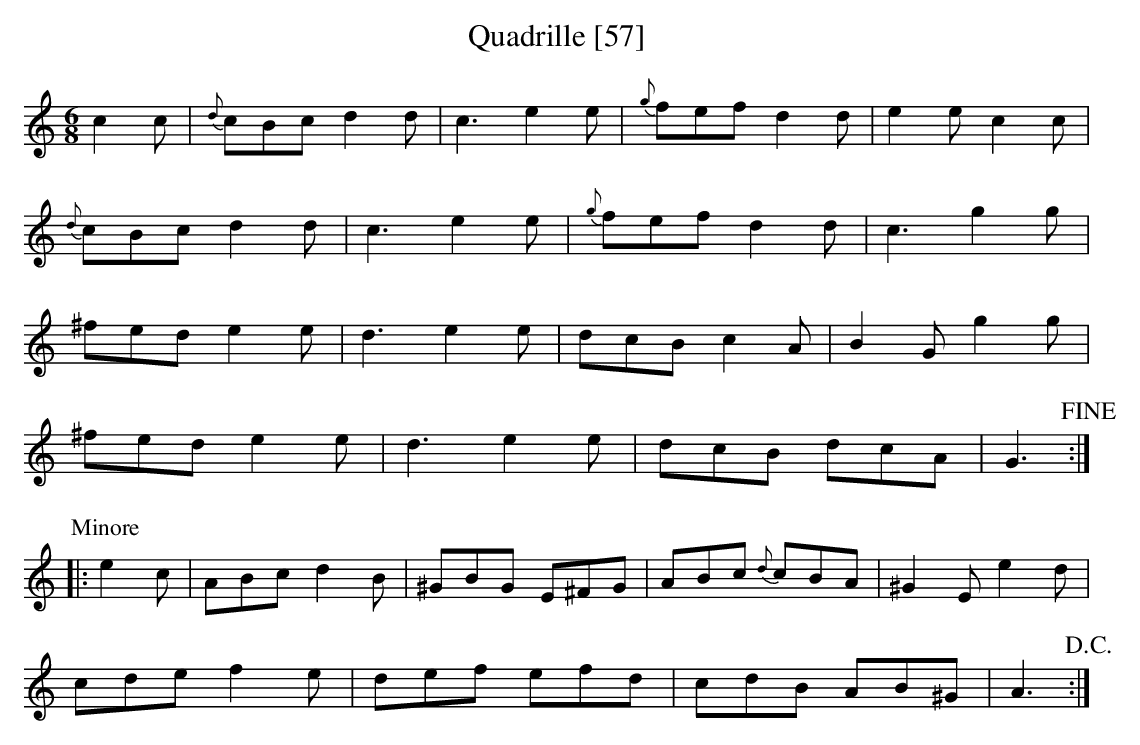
X:1
T:Quadrille [57]
M:6/8
L:1/8
K:C
c2c|{d}cBc d2d|c3 e2e|{g}fef d2d|e2e c2c|
{d}cBc d2d|c3 e2e|{g}fef d2d|c3 g2g|
^fed e2e|d3 e2e|dcB c2A|B2G g2g|
^fed e2e|d3 e2e|dcB dcA|G3!fine!:|
P:Minore
|:e2c|ABc d2B|^GBG E^FG|ABc {d}cBA|^G2E e2d|
cde f2e|def efd|cdB AB^G|A3!D.C.!:|
